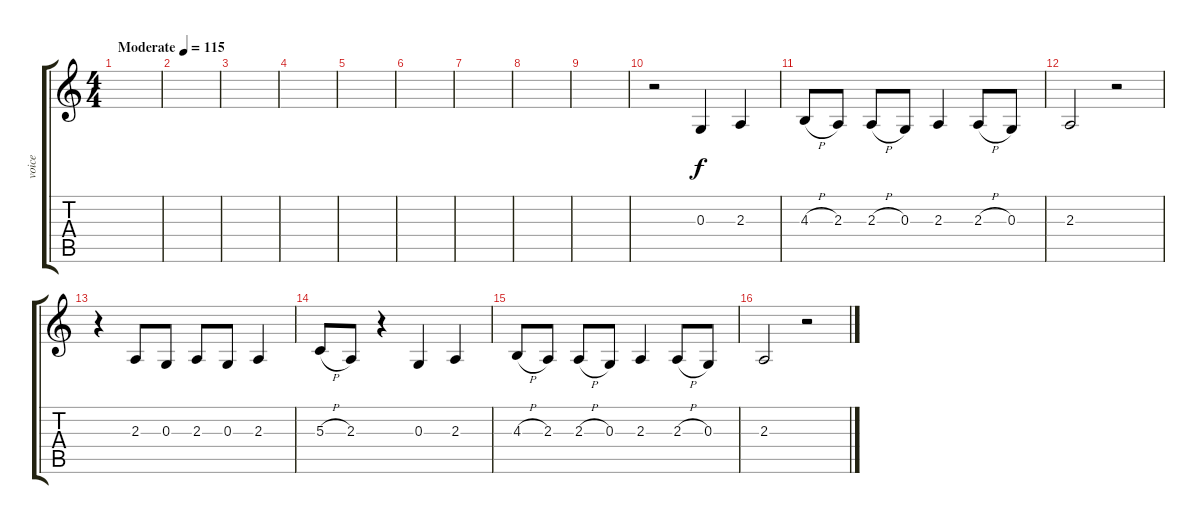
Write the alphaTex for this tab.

\track ("voice" "voice") {instrument stringensemble1}
\staff {score tabs}
\tuning (E4 B3 G3 D3 A2 E2) {hide}
\ts (4 4)
\tempo (115 "Moderate")
\clef g2
\ks c
|
|
|
|
|
|
|
|
|
r.2 0.3.4 2.3.4 |
4.3{h}.8 2.3.8 2.3{h}.8 0.3.8 2.3.4 2.3{h}.8 0.3.8 |
2.3.2 r.2 |
r.4 2.3.8 0.3.8 2.3.8 0.3.8 2.3.4 |
5.3{h}.8 2.3.8 r.4 0.3.4 2.3.4 |
4.3{h}.8 2.3.8 2.3{h}.8 0.3.8 2.3.4 2.3{h}.8 0.3.8 |
2.3.2 r.2
